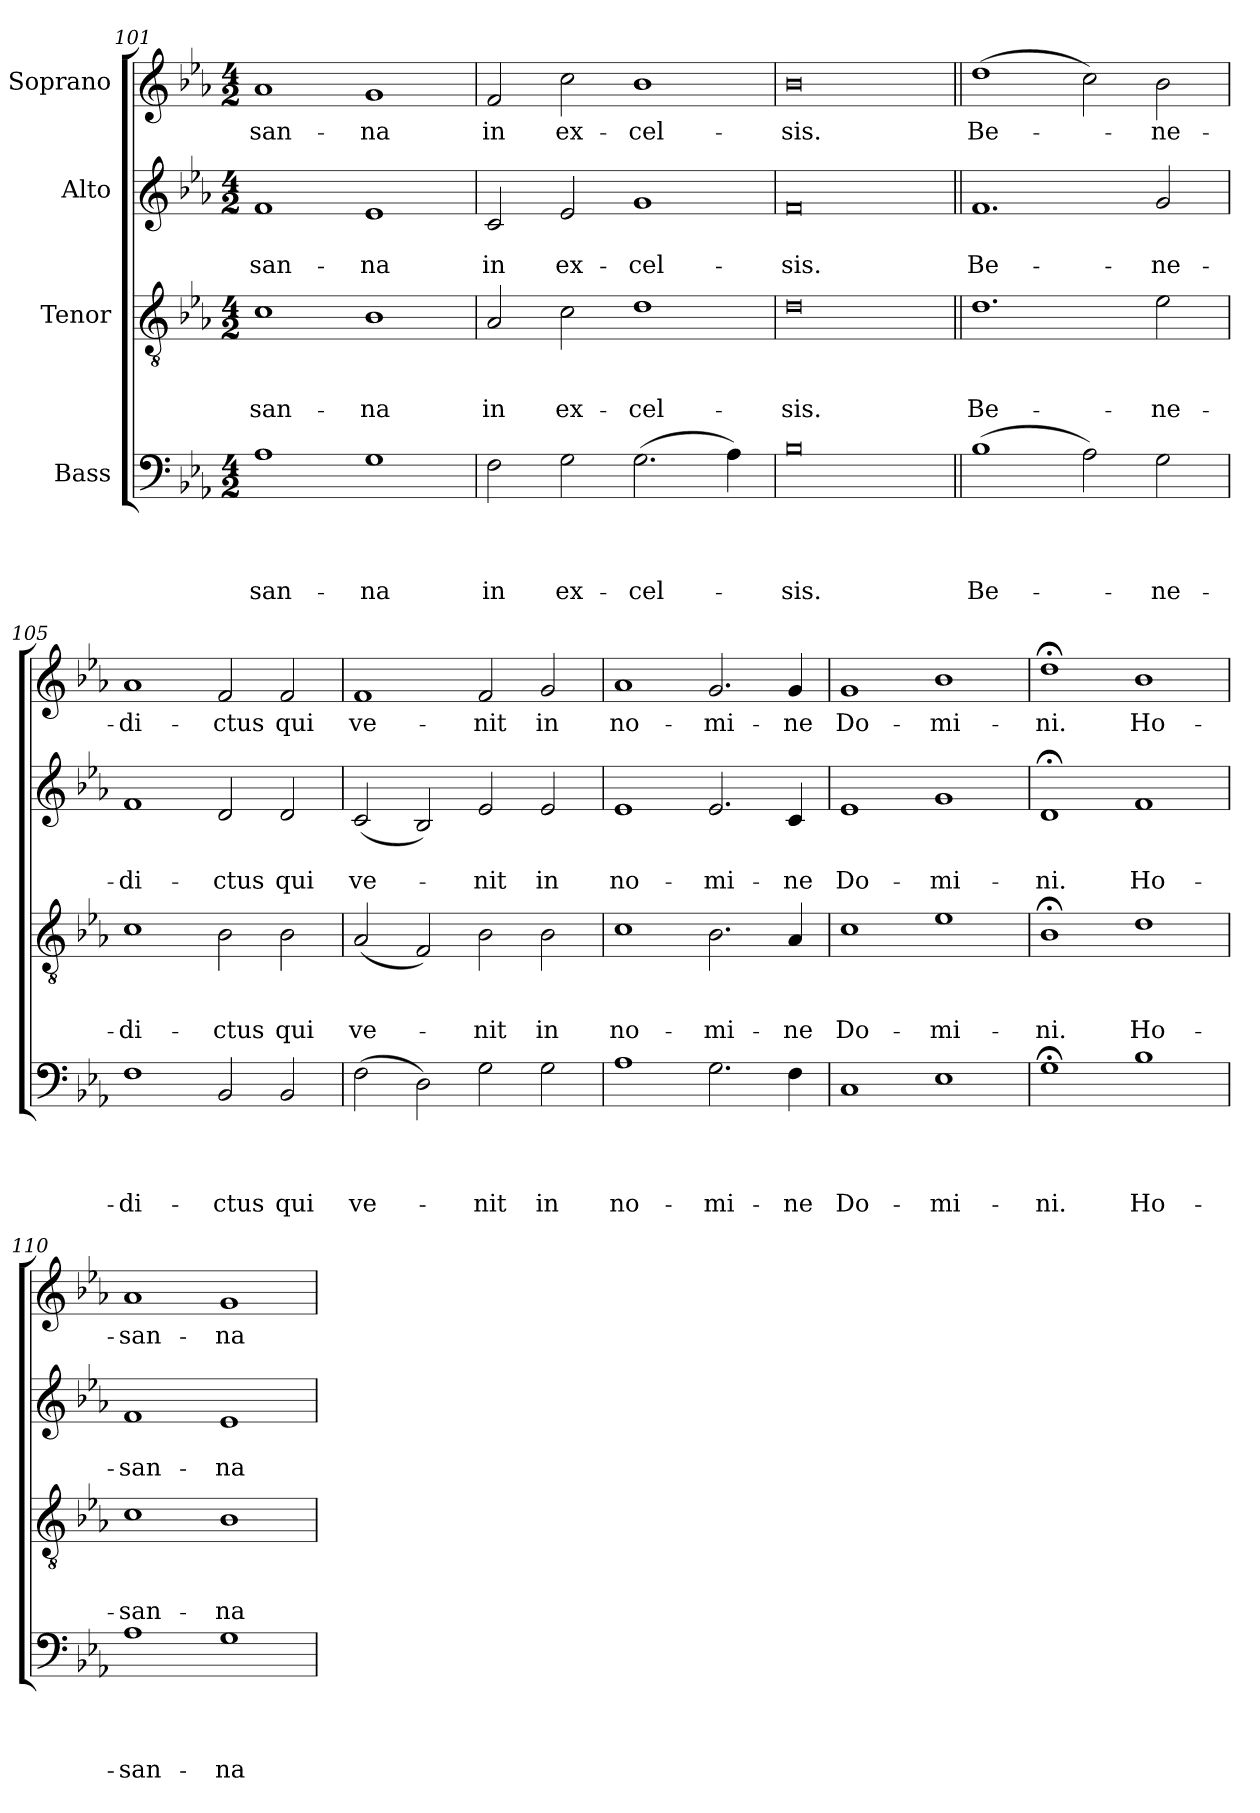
**kern	**text	**text	**text	**text	**kern	**text	**text	**text	**kern	**text	**text	**kern	**text
*part4	*part4	*part4	*part4	*part4	*part3	*part3	*part3	*part3	*part2	*part2	*part2	*part1	*part1
*staff4	*staff4	*staff4	*staff4	*staff4	*staff3	*staff3	*staff3	*staff3	*staff2	*staff2	*staff2	*staff1	*staff1
*I"Bass	*	*	*	*	*I"Tenor	*	*	*	*I"Alto	*	*	*I"Soprano	*
!!LO:PB:g=z
*clefF4	*	*	*	*	*clefGv2	*	*	*	*clefG2	*	*	*clefG2	*
*k[b-e-a-]	*	*	*	*	*k[b-e-a-]	*	*	*	*k[b-e-a-]	*	*	*k[b-e-a-]	*
*E-:	*	*	*	*	*E-:	*	*	*	*E-:	*	*	*E-:	*
*M4/2	*	*	*	*	*M4/2	*	*	*	*M4/2	*	*	*M4/2	*
=101	=101	=101	=101	=101	=101	=101	=101	=101	=101	=101	=101	=101	=101
!	!	!	!	!LO:LY:b	!	!	!	!LO:LY:b	!	!	!LO:LY:b	!	!LO:LY:b
1A-	.	.	.	-san-	1c	.	.	-san-	1f	.	-san-	1a-	-san-
!	!	!	!	!LO:LY:b	!	!	!	!LO:LY:b	!	!	!LO:LY:b	!	!LO:LY:b
1G	.	.	.	-na	1B-	.	.	-na	1e-	.	-na	1g	-na
=102	=102	=102	=102	=102	=102	=102	=102	=102	=102	=102	=102	=102	=102
!	!	!	!	!LO:LY:b	!	!	!	!LO:LY:b	!	!	!LO:LY:b	!	!LO:LY:b
2F\	.	.	.	in	2A-/	.	.	in	2c/	.	in	2f/	in
!	!	!	!	!LO:LY:b	!	!	!	!LO:LY:b	!	!	!LO:LY:b	!	!LO:LY:b
2G\	.	.	.	ex-	2c\	.	.	ex-	2e-/	.	ex-	2cc\	ex-
!	!	!	!	!LO:LY:b	!	!	!	!LO:LY:b	!	!	!LO:LY:b	!	!LO:LY:b
(>2.G\	.	.	.	-cel-	1d	.	.	-cel-	1g	.	-cel-	1b-	-cel-
4A-\)	.	.	.	.	.	.	.	.	.	.	.	.	.
=103	=103	=103	=103	=103	=103	=103	=103	=103	=103	=103	=103	=103	=103
!	!	!	!	!LO:LY:b:rj	!	!	!	!LO:LY:b:rj	!	!	!LO:LY:b:rj	!	!LO:LY:b:rj
0B-	.	.	.	-sis.	0d	.	.	-sis.	0f	.	-sis.	0b-	-sis.
=104||	=104||	=104||	=104||	=104||	=104||	=104||	=104||	=104||	=104||	=104||	=104||	=104||	=104||
!	!	!	!	!LO:LY:b	!	!	!	!LO:LY:b	!	!	!LO:LY:b	!	!LO:LY:b
(>1B-	.	.	.	Be-	1.d	.	.	Be-	1.f	.	Be-	(>1dd	Be-
2A-\)	.	.	.	.	.	.	.	.	.	.	.	2cc\)	.
!	!	!	!	!LO:LY:b	!	!	!	!LO:LY:b	!	!	!LO:LY:b	!	!LO:LY:b
2G\	.	.	.	-ne-	2e-\	.	.	-ne-	2g/	.	-ne-	2b-\	-ne-
=105	=105	=105	=105	=105	=105	=105	=105	=105	=105	=105	=105	=105	=105
!	!	!	!	!LO:LY:b	!	!	!	!LO:LY:b	!	!	!LO:LY:b	!	!LO:LY:b
1F	.	.	.	-di-	1c	.	.	-di-	1f	.	-di-	1a-	-di-
!	!	!	!	!LO:LY:b	!	!	!	!LO:LY:b	!	!	!LO:LY:b	!	!LO:LY:b
2BB-/	.	.	.	-ctus	2B-\	.	.	-ctus	2d/	.	-ctus	2f/	-ctus
!	!	!	!	!LO:LY:b	!	!	!	!LO:LY:b	!	!	!LO:LY:b	!	!LO:LY:b
2BB-/	.	.	.	qui	2B-\	.	.	qui	2d/	.	qui	2f/	qui
=106	=106	=106	=106	=106	=106	=106	=106	=106	=106	=106	=106	=106	=106
!	!	!	!	!LO:LY:b	!	!	!	!LO:LY:b	!	!	!LO:LY:b	!	!LO:LY:b
(>2F\	.	.	.	ve-	(<2A-/	.	.	ve-	(<2c/	.	ve-	1f	ve-
2D\)	.	.	.	.	2F/)	.	.	.	2B-/)	.	.	.	.
!	!	!	!	!LO:LY:b	!	!	!	!LO:LY:b	!	!	!LO:LY:b	!	!LO:LY:b
2G\	.	.	.	-nit	2B-\	.	.	-nit	2e-/	.	-nit	2f/	-nit
!	!	!	!	!LO:LY:b	!	!	!	!LO:LY:b	!	!	!LO:LY:b	!	!LO:LY:b
2G\	.	.	.	in	2B-\	.	.	in	2e-/	.	in	2g/	in
!!LO:LB:g=z
=107	=107	=107	=107	=107	=107	=107	=107	=107	=107	=107	=107	=107	=107
!	!	!	!	!LO:LY:b	!	!	!	!LO:LY:b	!	!	!LO:LY:b	!	!LO:LY:b
1A-	.	.	.	no-	1c	.	.	no-	1e-	.	no-	1a-	no-
!	!	!	!	!LO:LY:b	!	!	!	!LO:LY:b	!	!	!LO:LY:b	!	!LO:LY:b
2.G\	.	.	.	-mi-	2.B-\	.	.	-mi-	2.e-/	.	-mi-	2.g/	-mi-
!	!	!	!	!LO:LY:b	!	!	!	!LO:LY:b	!	!	!LO:LY:b	!	!LO:LY:b
4F\	.	.	.	-ne	4A-/	.	.	-ne	4c/	.	-ne	4g/	-ne
=108	=108	=108	=108	=108	=108	=108	=108	=108	=108	=108	=108	=108	=108
!	!	!	!	!LO:LY:b	!	!	!	!LO:LY:b	!	!	!LO:LY:b	!	!LO:LY:b
1C	.	.	.	Do-	1c	.	.	Do-	1e-	.	Do-	1g	Do-
!	!	!	!	!LO:LY:b	!	!	!	!LO:LY:b	!	!	!LO:LY:b	!	!LO:LY:b
1E-	.	.	.	-mi-	1e-	.	.	-mi-	1g	.	-mi-	1b-	-mi-
=109	=109	=109	=109	=109	=109	=109	=109	=109	=109	=109	=109	=109	=109
!	!	!	!	!LO:LY:b	!	!	!	!LO:LY:b	!	!	!LO:LY:b	!	!LO:LY:b
1G;<	.	.	.	-ni.	1B-;<	.	.	-ni.	1d;	.	-ni.	1dd;<	-ni.
!	!	!	!	!LO:LY:b	!	!	!	!LO:LY:b	!	!	!LO:LY:b	!	!LO:LY:b
1B-	.	.	.	Ho-	1d	.	.	Ho-	1f	.	Ho-	1b-	Ho-
=110	=110	=110	=110	=110	=110	=110	=110	=110	=110	=110	=110	=110	=110
!	!	!	!	!LO:LY:b	!	!	!	!LO:LY:b	!	!	!LO:LY:b	!	!LO:LY:b
1A-	.	.	.	-san-	1c	.	.	-san-	1f	.	-san-	1a-	-san-
!	!	!	!	!LO:LY:b	!	!	!	!LO:LY:b	!	!	!LO:LY:b	!	!LO:LY:b
1G	.	.	.	-na	1B-	.	.	-na	1e-	.	-na	1g	-na
=	=	=	=	=	=	=	=	=	=	=	=	=	=
*-	*-	*-	*-	*-	*-	*-	*-	*-	*-	*-	*-	*-	*-
